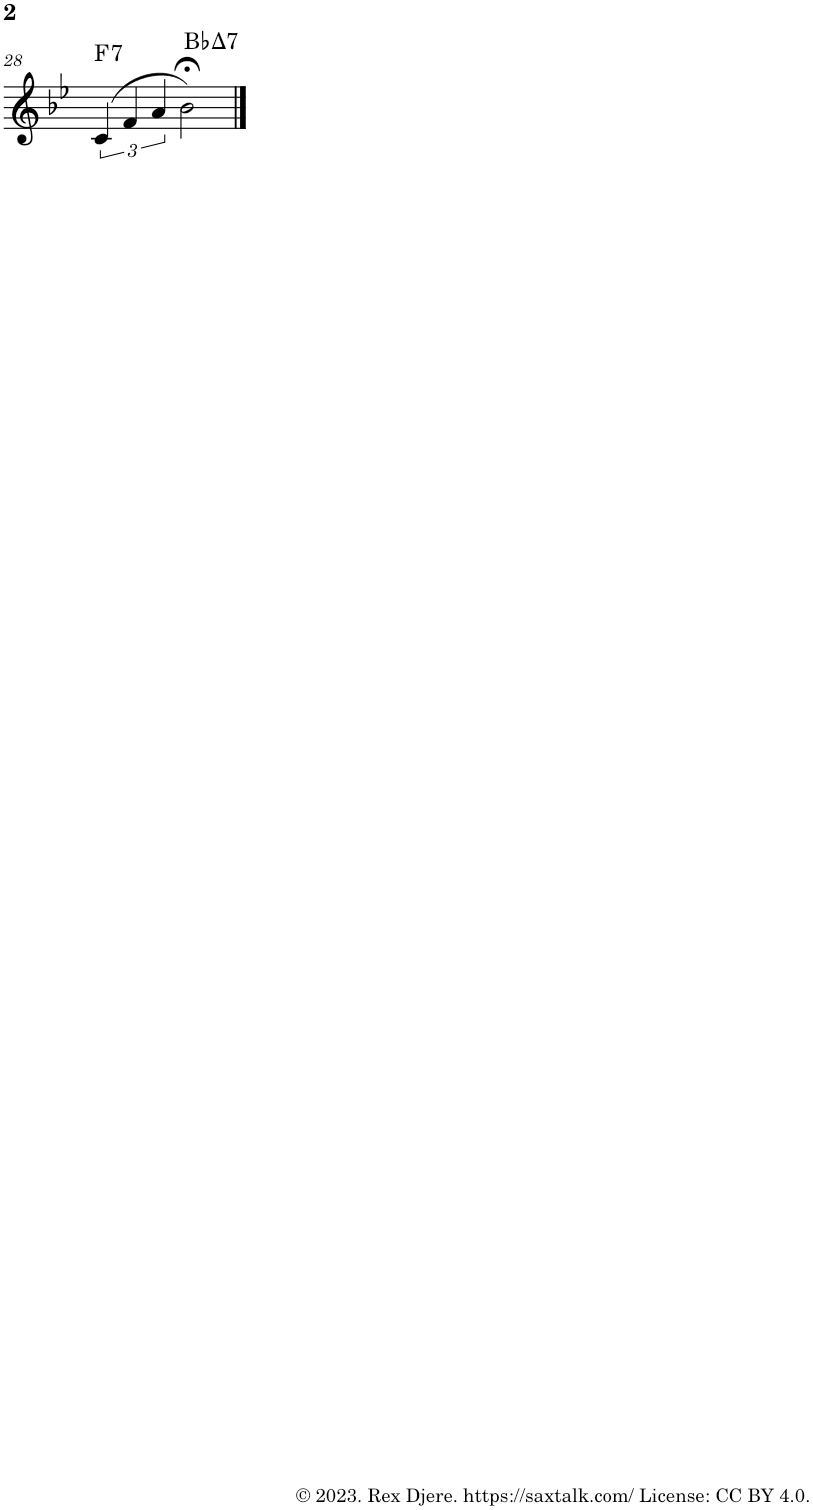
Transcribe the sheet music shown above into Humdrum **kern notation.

**kern	**harte
*part1	*part1
*staff1	*
*I"Alto Saxophone	*
*I'A. Sax.	*
!!LO:PB:g=z
*clefG2	*
*Trd5c9	*
*k[b-e-]	*
*M4/4	*
=28	=28
!	!LO:H:kt=7
(6c/	F:7
6f/	.
6a/	.
!	!LO:H:kt=7
2b-;<\)	Bb:maj7
==	==
*-	*-
